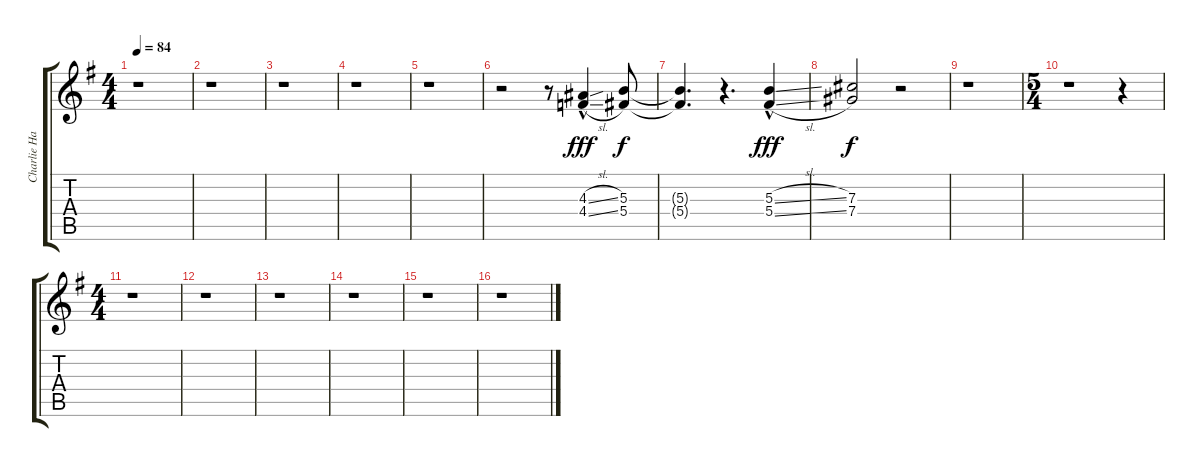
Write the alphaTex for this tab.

\track ("Charlie Hargrett Guitar Solos" "Charlie Ha") {instrument overdrivenguitar}
\staff {score tabs}
\tuning (Eb4 Bb3 Gb3 Db3 Ab2 Eb2) {hide}
\ts (4 4)
\tempo 84
\clef g2
\ks g
r.1{dy f} |
r.1 |
r.1 |
r.1 |
r.1 |
r.2 r.8 (4.3{sl hac} 4.4{sl}).4{dy fff volume 16 instrument electricguitarclean} (5.3 5.4).8{dy f} |
(5.3{t} 5.4{t}).4{d} r.4{d} (5.3{sl} 5.4{sl hac}).4{dy fff} |
(7.3 7.4).2{dy f} r.2 |
r.1 |
\ts (5 4)
r.1 r.4 |
\ts (4 4)
r.1 |
r.1 |
r.1 |
r.1 |
r.1 |
r.1
